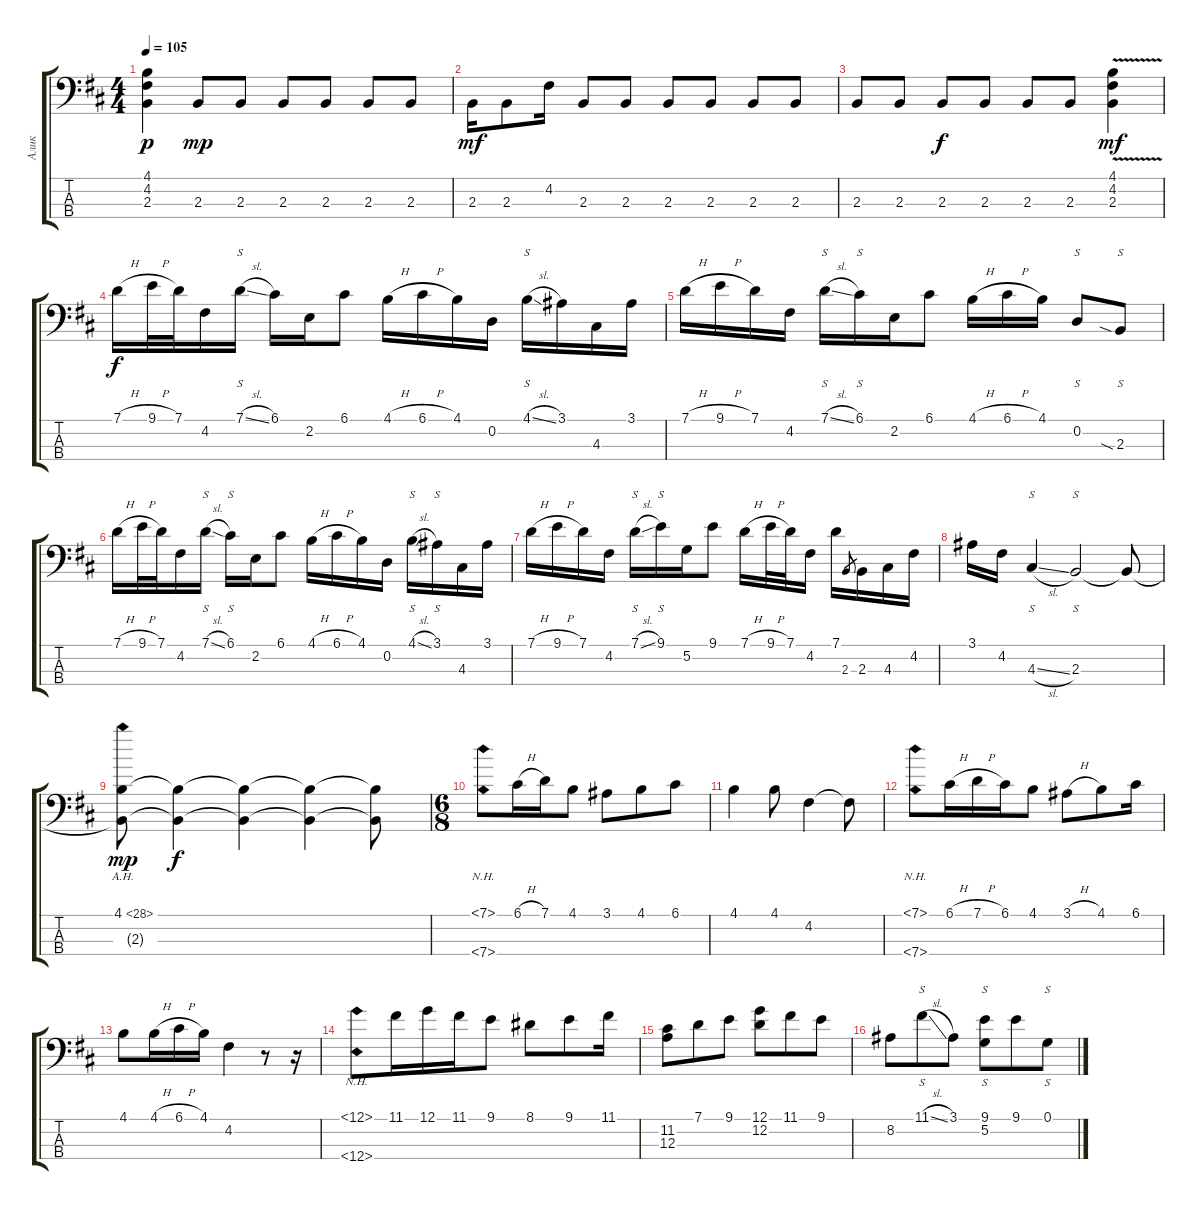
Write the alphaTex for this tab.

\track ("Алик" "Алик") {instrument electricbassfinger}
\staff {score tabs}
\tuning (G2 D2 A1 E1) {hide}
\ts (4 4)
\tempo 105
\clef f4
\ks bminor
(4.1 4.2 2.3).4{dy p volume 13 balance 8 instrument electricbassfinger} 2.3.8{dy mp instrument electricbassfinger} 2.3.8 2.3.8 2.3.8 2.3.8 2.3.8 |
2.3.16{dy mf} 2.3.8 4.2.16 2.3.8 2.3.8 2.3.8 2.3.8 2.3.8 2.3.8 |
2.3.8 2.3.8 2.3.8{dy f} 2.3.8 2.3.8 2.3.8 (4.1{v} 4.2 2.3).4{dy mf} |
7.1{h}.16{dy f instrument electricbassfinger} 9.1{h}.32 7.1.32 4.2.16 7.1{sl}.16{s instrument slapbass1} 6.1.16 2.2.16{instrument electricbassfinger} 6.1.8 4.1{h}.16 6.1{h}.16 4.1.16 0.2.16 4.1{sl}.16{s instrument slapbass1} 3.1.16 4.3.16{instrument electricbassfinger} 3.1.16 |
7.1{h}.16 9.1{h}.16 7.1.16 4.2.16 7.1{sl}.16{s instrument slapbass1} 6.1.16{s} 2.2.16{instrument electricbassfinger} 6.1.8 4.1{h}.16 6.1{h}.16 4.1.16 0.2.8{s instrument slapbass1} 2.3{sia}.8{s} |
7.1{h}.16{instrument electricbassfinger} 9.1{h}.32 7.1.32 4.2.16 7.1{sl}.16{s instrument slapbass1} 6.1.16{s} 2.2.16{instrument electricbassfinger} 6.1.8 4.1{h}.16 6.1{h}.16 4.1.16 0.2.16 4.1{sl}.16{s instrument slapbass1} 3.1.16{s} 4.3.16{instrument electricbassfinger} 3.1.16 |
7.1{h}.16 9.1{h}.16 7.1.16 4.2.16 7.1{sl}.16{s instrument slapbass1} 9.1.16{s} 5.2.16{instrument electricbassfinger} 9.1.8 7.1{h}.16 9.1{h}.32 7.1.32 4.2.16 7.1.16 2.3.8{gr} 2.3.16 4.3.16 4.2.16 |
3.1.16 4.2.16 4.3{sl}.4{s instrument slapbass1} 2.3.2{s} 2.3{t}.8 |
(4.1{ah 24} 2.3{t}).8{dy mp balance 8 instrument electricbassfinger} (4.1{t} 2.3{t}).4{dy f balance 0} (4.1{t} 2.3{t}).4{balance 16} (4.1{t} 2.3{t}).4{balance 0} (4.1{t} 2.3{t}).8{balance 16} |
\ts (6 8)
(7.1{nh} 7.4{nh}).8 6.1{h}.16 7.1.16 4.1.8 3.1.8 4.1.8 6.1.8 |
4.1.4 4.1.8 4.2.4 4.2{t}.8 |
(7.1{nh} 7.4{nh}).8 6.1{h}.16 7.1{h}.16 6.1.16 4.1.8 3.1{h}.8 4.1.8 6.1.16 |
4.1.8 4.1{h}.16 6.1{h}.16 4.1.16 4.2.4 r.8 r.16 |
(12.1{nh} 12.4{nh}).8 11.1.16 12.1.16 11.1.16 9.1.8 8.1.8 9.1.8 11.1.16 |
(11.2 12.3).8 7.1.8 9.1.8 (12.1 12.2).8 11.1.8 9.1.8 |
8.2.8 11.1{sl}.8{s instrument slapbass1} 3.1.8{instrument electricbassfinger} (9.1 5.2).8{s instrument slapbass1} 9.1.8{instrument electricbassfinger} 0.1{sl}.8{s instrument slapbass1}
